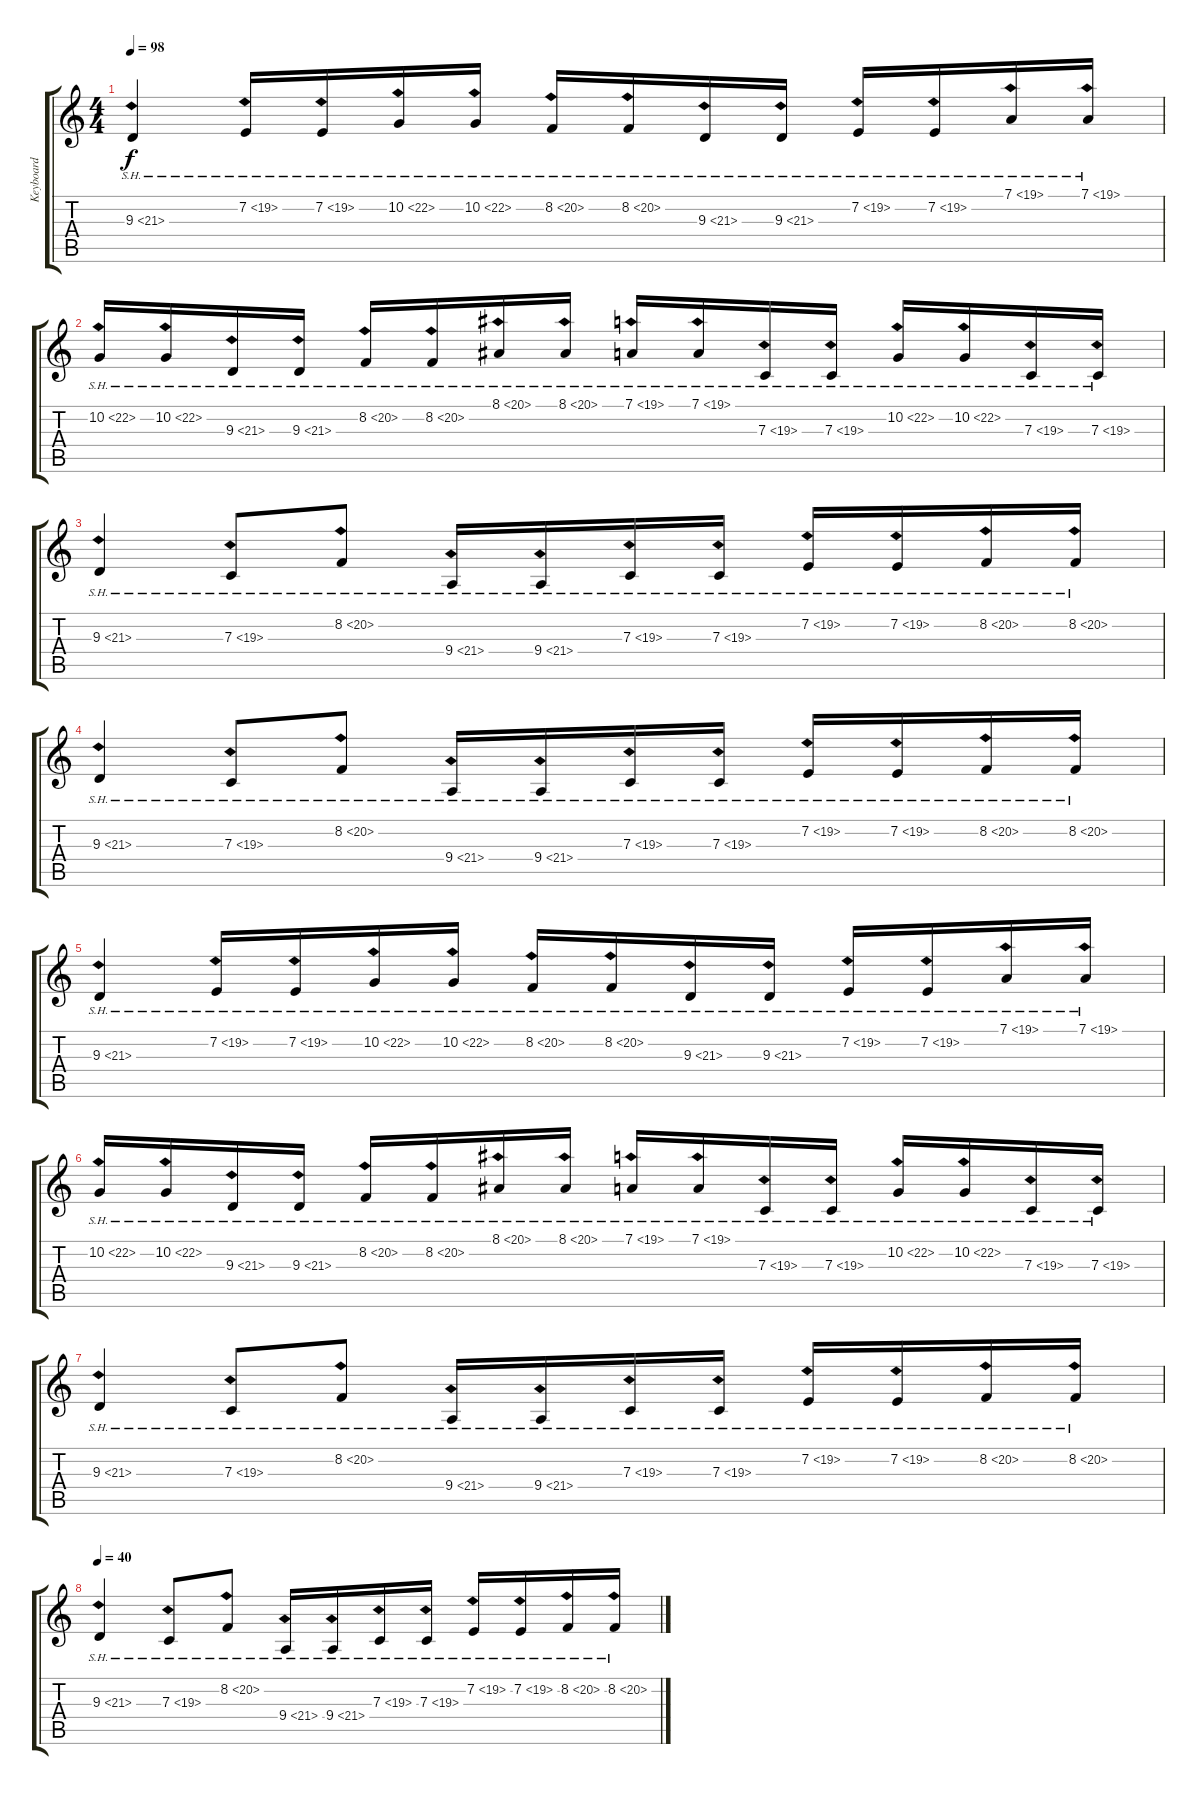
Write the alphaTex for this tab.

\track ("Keyboard" "Keyboard") {instrument stringensemble1}
\staff {score tabs}
\tuning (D4 A3 F3 C3 G2 C2) {hide}
\ts (4 4)
\tempo 98
\clef g2
\ks c
9.3{sh 12}.4{dy f} 7.2{sh 12}.16 7.2{sh 12}.16 10.2{sh 12}.16 10.2{sh 12}.16 8.2{sh 12}.16 8.2{sh 12}.16 9.3{sh 12}.16 9.3{sh 12}.16 7.2{sh 12}.16 7.2{sh 12}.16 7.1{sh 12}.16 7.1{sh 12}.16 |
10.2{sh 12}.16 10.2{sh 12}.16 9.3{sh 12}.16 9.3{sh 12}.16 8.2{sh 12}.16 8.2{sh 12}.16 8.1{sh 12}.16 8.1{sh 12}.16 7.1{sh 12}.16 7.1{sh 12}.16 7.3{sh 12}.16 7.3{sh 12}.16 10.2{sh 12}.16 10.2{sh 12}.16 7.3{sh 12}.16 7.3{sh 12}.16 |
9.3{sh 12}.4 7.3{sh 12}.8 8.2{sh 12}.8 9.4{sh 12}.16 9.4{sh 12}.16 7.3{sh 12}.16 7.3{sh 12}.16 7.2{sh 12}.16 7.2{sh 12}.16 8.2{sh 12}.16 8.2{sh 12}.16 |
9.3{sh 12}.4 7.3{sh 12}.8 8.2{sh 12}.8 9.4{sh 12}.16 9.4{sh 12}.16 7.3{sh 12}.16 7.3{sh 12}.16 7.2{sh 12}.16 7.2{sh 12}.16 8.2{sh 12}.16 8.2{sh 12}.16 |
9.3{sh 12}.4 7.2{sh 12}.16 7.2{sh 12}.16 10.2{sh 12}.16 10.2{sh 12}.16 8.2{sh 12}.16 8.2{sh 12}.16 9.3{sh 12}.16 9.3{sh 12}.16 7.2{sh 12}.16 7.2{sh 12}.16 7.1{sh 12}.16 7.1{sh 12}.16 |
10.2{sh 12}.16 10.2{sh 12}.16 9.3{sh 12}.16 9.3{sh 12}.16 8.2{sh 12}.16 8.2{sh 12}.16 8.1{sh 12}.16 8.1{sh 12}.16 7.1{sh 12}.16 7.1{sh 12}.16 7.3{sh 12}.16 7.3{sh 12}.16 10.2{sh 12}.16 10.2{sh 12}.16 7.3{sh 12}.16 7.3{sh 12}.16 |
9.3{sh 12}.4 7.3{sh 12}.8 8.2{sh 12}.8 9.4{sh 12}.16 9.4{sh 12}.16 7.3{sh 12}.16 7.3{sh 12}.16 7.2{sh 12}.16 7.2{sh 12}.16 8.2{sh 12}.16 8.2{sh 12}.16 |
\tempo 40
9.3{sh 12}.4 7.3{sh 12}.8 8.2{sh 12}.8 9.4{sh 12}.16 9.4{sh 12}.16 7.3{sh 12}.16 7.3{sh 12}.16 7.2{sh 12}.16 7.2{sh 12}.16 8.2{sh 12}.16 8.2{sh 12}.16
